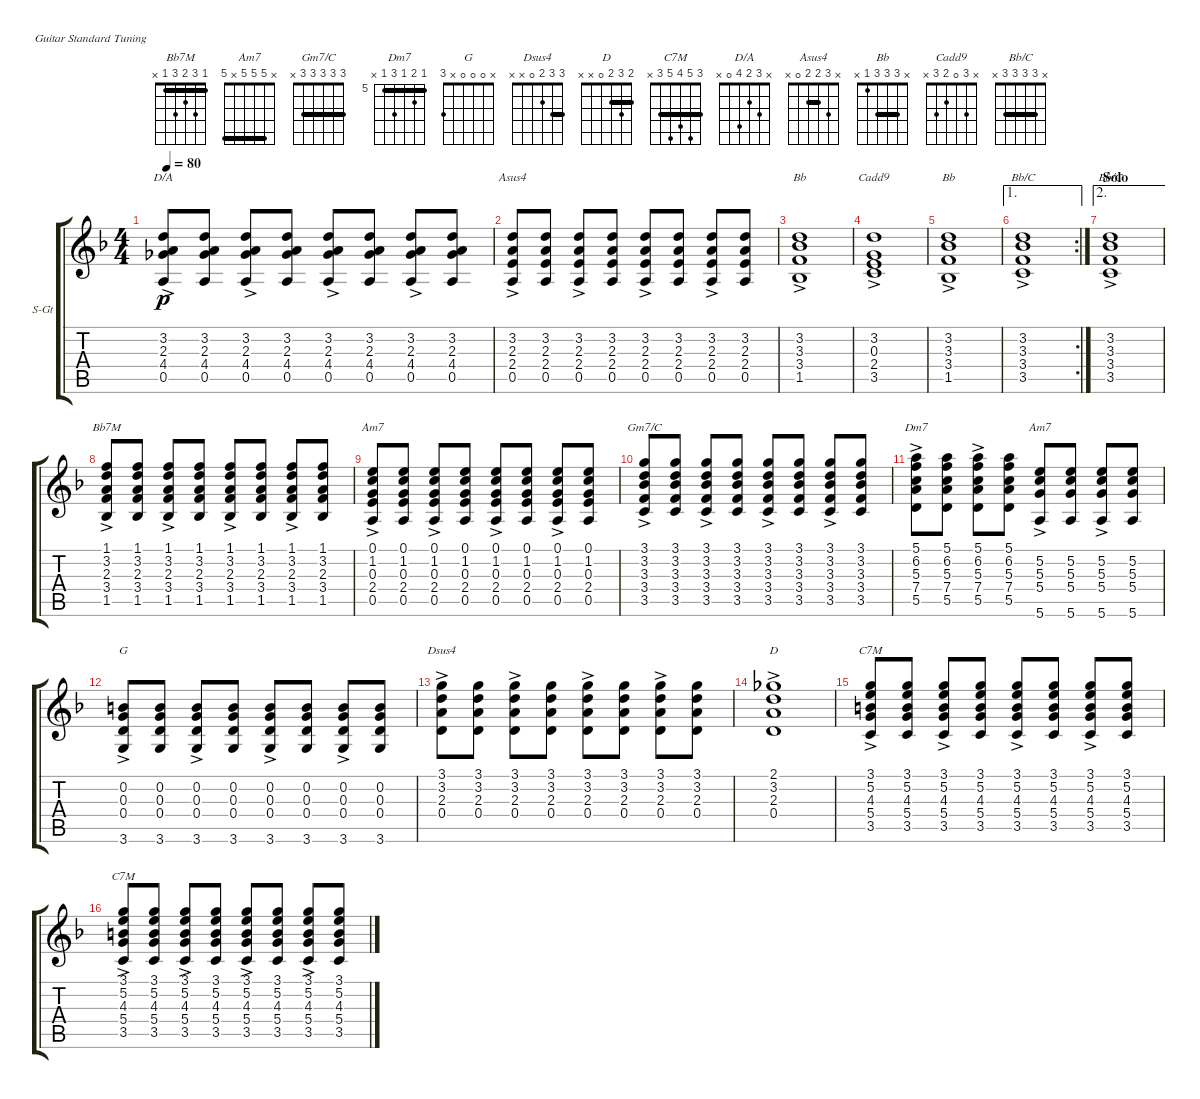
\defaultSystemsLayout 4
\bracketExtendMode groupsimilarinstruments
\firstSystemTrackNameOrientation horizontal
\otherSystemsTrackNameOrientation horizontal
\track ("Chords & Rhythm" "S-Gt") {instrument acousticguitarsteel}
\staff {score tabs}
\tuning (E4 B3 G3 D3 A2 E2)
\chord ("Bb7M" 1 3 2 3 1 x) {barre 1}
\chord ("Am7" 0 1 0 2 0 x)
\chord ("Gm7/C" 3 3 3 3 3 x) {barre (3 3 3 3)}
\chord ("Dm7" 5 6 5 7 5 x) {firstfret 5 barre (5 5)}
\chord ("Am7" x 5 5 5 x 5) {barre (5 5 5)}
\chord ("G" x 0 0 0 x 3)
\chord ("Dsus4" 3 3 2 0 x x) {barre 3}
\chord ("D" 2 3 2 0 x x) {barre 2}
\chord ("C7M" 3 5 4 5 3 x) {barre 3}
\chord ("D/A" x 3 2 4 0 x)
\chord ("Asus4" x 3 2 2 0 x) {barre 2}
\chord ("Bb" x 3 3 3 1 x) {barre (3 3)}
\chord ("Cadd9" x 3 0 2 3 x)
\chord ("Bb/C" x 3 3 3 3 x) {barre (3 3 3)}
\ts (4 4)
\tempo 80
\clef g2
\ks f
(0.5{ac} 4.4{ac} 2.3{ac} 3.2{ac}).8{ch "D/A" dy p} (0.5 4.4 2.3 3.2).8 (0.5{ac} 4.4{ac} 2.3{ac} 3.2{ac}).8 (0.5 4.4 2.3 3.2).8 (0.5{ac} 4.4{ac} 2.3{ac} 3.2{ac}).8 (0.5 4.4 2.3 3.2).8 (0.5{ac} 4.4{ac} 2.3{ac} 3.2{ac}).8 (0.5 4.4 2.3 3.2).8 |
(0.5{ac} 2.4{ac} 2.3{ac} 3.2{ac}).8{ch "Asus4"} (0.5 2.4 2.3 3.2).8 (0.5{ac} 2.4{ac} 2.3{ac} 3.2{ac}).8 (0.5 2.4 2.3 3.2).8 (0.5{ac} 2.4{ac} 2.3{ac} 3.2{ac}).8 (0.5 2.4 2.3 3.2).8 (0.5{ac} 2.4{ac} 2.3{ac} 3.2{ac}).8 (0.5 2.4 2.3 3.2).8 |
(1.5{ac} 3.4{ac} 3.3{ac} 3.2{ac}).1{ch "Bb"} |
(3.5{ac} 2.4{ac} 0.3{ac} 3.2{ac}).1{ch "Cadd9"} |
(1.5{ac} 3.4{ac} 3.3{ac} 3.2{ac}).1{ch "Bb"} |
\ae 1
\rc 2
(3.5{ac} 3.4{ac} 3.3{ac} 3.2{ac}).1{ch "Bb/C"} |
\ae 2
\section ("" "Solo")
(3.5{ac} 3.4{ac} 3.3{ac} 3.2{ac}).1{ch "Bb/C"} |
(1.5{ac} 3.4{ac} 2.3{ac} 3.2{ac} 1.1{ac}).8{ch "Bb7M"} (1.5 3.4 2.3 3.2 1.1).8 (1.5{ac} 3.4{ac} 2.3{ac} 3.2{ac} 1.1{ac}).8 (1.5 3.4 2.3 3.2 1.1).8 (1.5{ac} 3.4{ac} 2.3{ac} 3.2{ac} 1.1{ac}).8 (1.5 3.4 2.3 3.2 1.1).8 (1.5{ac} 3.4{ac} 2.3{ac} 3.2{ac} 1.1{ac}).8 (1.5 3.4 2.3 3.2 1.1).8 |
(0.5{ac} 2.4{ac} 0.3{ac} 1.2{ac} 0.1{ac}).8{ch "Am7"} (0.5 2.4 0.3 1.2 0.1).8 (0.5{ac} 2.4{ac} 0.3{ac} 1.2{ac} 0.1{ac}).8 (0.5 2.4 0.3 1.2 0.1).8 (0.5{ac} 2.4{ac} 0.3{ac} 1.2{ac} 0.1{ac}).8 (0.5 2.4 0.3 1.2 0.1).8 (0.5{ac} 2.4{ac} 0.3{ac} 1.2{ac} 0.1{ac}).8 (0.5 2.4 0.3 1.2 0.1).8 |
(3.5{ac} 3.4{ac} 3.3{ac} 3.2{ac} 3.1{ac}).8{ch "Gm7/C"} (3.5 3.4 3.3 3.2 3.1).8 (3.5{ac} 3.4{ac} 3.3{ac} 3.2{ac} 3.1{ac}).8 (3.5 3.4 3.3 3.2 3.1).8 (3.5{ac} 3.4{ac} 3.3{ac} 3.2{ac} 3.1{ac}).8 (3.5 3.4 3.3 3.2 3.1).8 (3.5{ac} 3.4{ac} 3.3{ac} 3.2{ac} 3.1{ac}).8 (3.5 3.4 3.3 3.2 3.1).8 |
(5.5{ac} 7.4{ac} 5.3{ac} 6.2{ac} 5.1{ac}).8{ch "Dm7"} (5.5 7.4 5.3 6.2 5.1).8 (5.5{ac} 7.4{ac} 5.3{ac} 6.2{ac} 5.1{ac}).8 (5.5 7.4 5.3 6.2 5.1).8 (5.6{ac} 5.4{ac} 5.3{ac} 5.2{ac}).8{ch "Am7"} (5.6 5.4 5.3 5.2).8 (5.6{ac} 5.4{ac} 5.3{ac} 5.2{ac}).8 (5.6 5.4 5.3 5.2).8 |
(3.6{ac} 0.4{ac} 0.3{ac} 0.2{ac}).8{ch "G"} (3.6 0.4 0.3 0.2).8 (3.6{ac} 0.4{ac} 0.3{ac} 0.2{ac}).8 (3.6 0.4 0.3 0.2).8 (3.6{ac} 0.4{ac} 0.3{ac} 0.2{ac}).8 (3.6 0.4 0.3 0.2).8 (3.6{ac} 0.4{ac} 0.3{ac} 0.2{ac}).8 (3.6 0.4 0.3 0.2).8 |
(0.4{ac} 2.3{ac} 3.2{ac} 3.1{ac}).8{ch "Dsus4"} (0.4 2.3 3.2 3.1).8 (0.4{ac} 2.3{ac} 3.2{ac} 3.1{ac}).8 (0.4 2.3 3.2 3.1).8 (0.4{ac} 2.3{ac} 3.2{ac} 3.1{ac}).8 (0.4 2.3 3.2 3.1).8 (0.4{ac} 2.3{ac} 3.2{ac} 3.1{ac}).8 (0.4 2.3 3.2 3.1).8 |
(0.4{ac} 2.3{ac} 3.2{ac} 2.1{ac}).1{ch "D"} |
(3.5{ac} 5.4{ac} 4.3{ac} 5.2{ac} 3.1{ac}).8{ch "C7M"} (3.5 5.4 4.3 5.2 3.1).8 (3.5{ac} 5.4{ac} 4.3{ac} 5.2{ac} 3.1{ac}).8 (3.5 5.4 4.3 5.2 3.1).8 (3.5{ac} 5.4{ac} 4.3{ac} 5.2{ac} 3.1{ac}).8 (3.5 5.4 4.3 5.2 3.1).8 (3.5{ac} 5.4{ac} 4.3{ac} 5.2{ac} 3.1{ac}).8 (3.5 5.4 4.3 5.2 3.1).8 |
(3.5{ac} 5.4{ac} 4.3{ac} 5.2{ac} 3.1{ac}).8{ch "C7M"} (3.5 5.4 4.3 5.2 3.1).8 (3.5{ac} 5.4{ac} 4.3{ac} 5.2{ac} 3.1{ac}).8 (3.5 5.4 4.3 5.2 3.1).8 (3.5{ac} 5.4{ac} 4.3{ac} 5.2{ac} 3.1{ac}).8 (3.5 5.4 4.3 5.2 3.1).8 (3.5{ac} 5.4{ac} 4.3{ac} 5.2{ac} 3.1{ac}).8 (3.5 5.4 4.3 5.2 3.1).8
